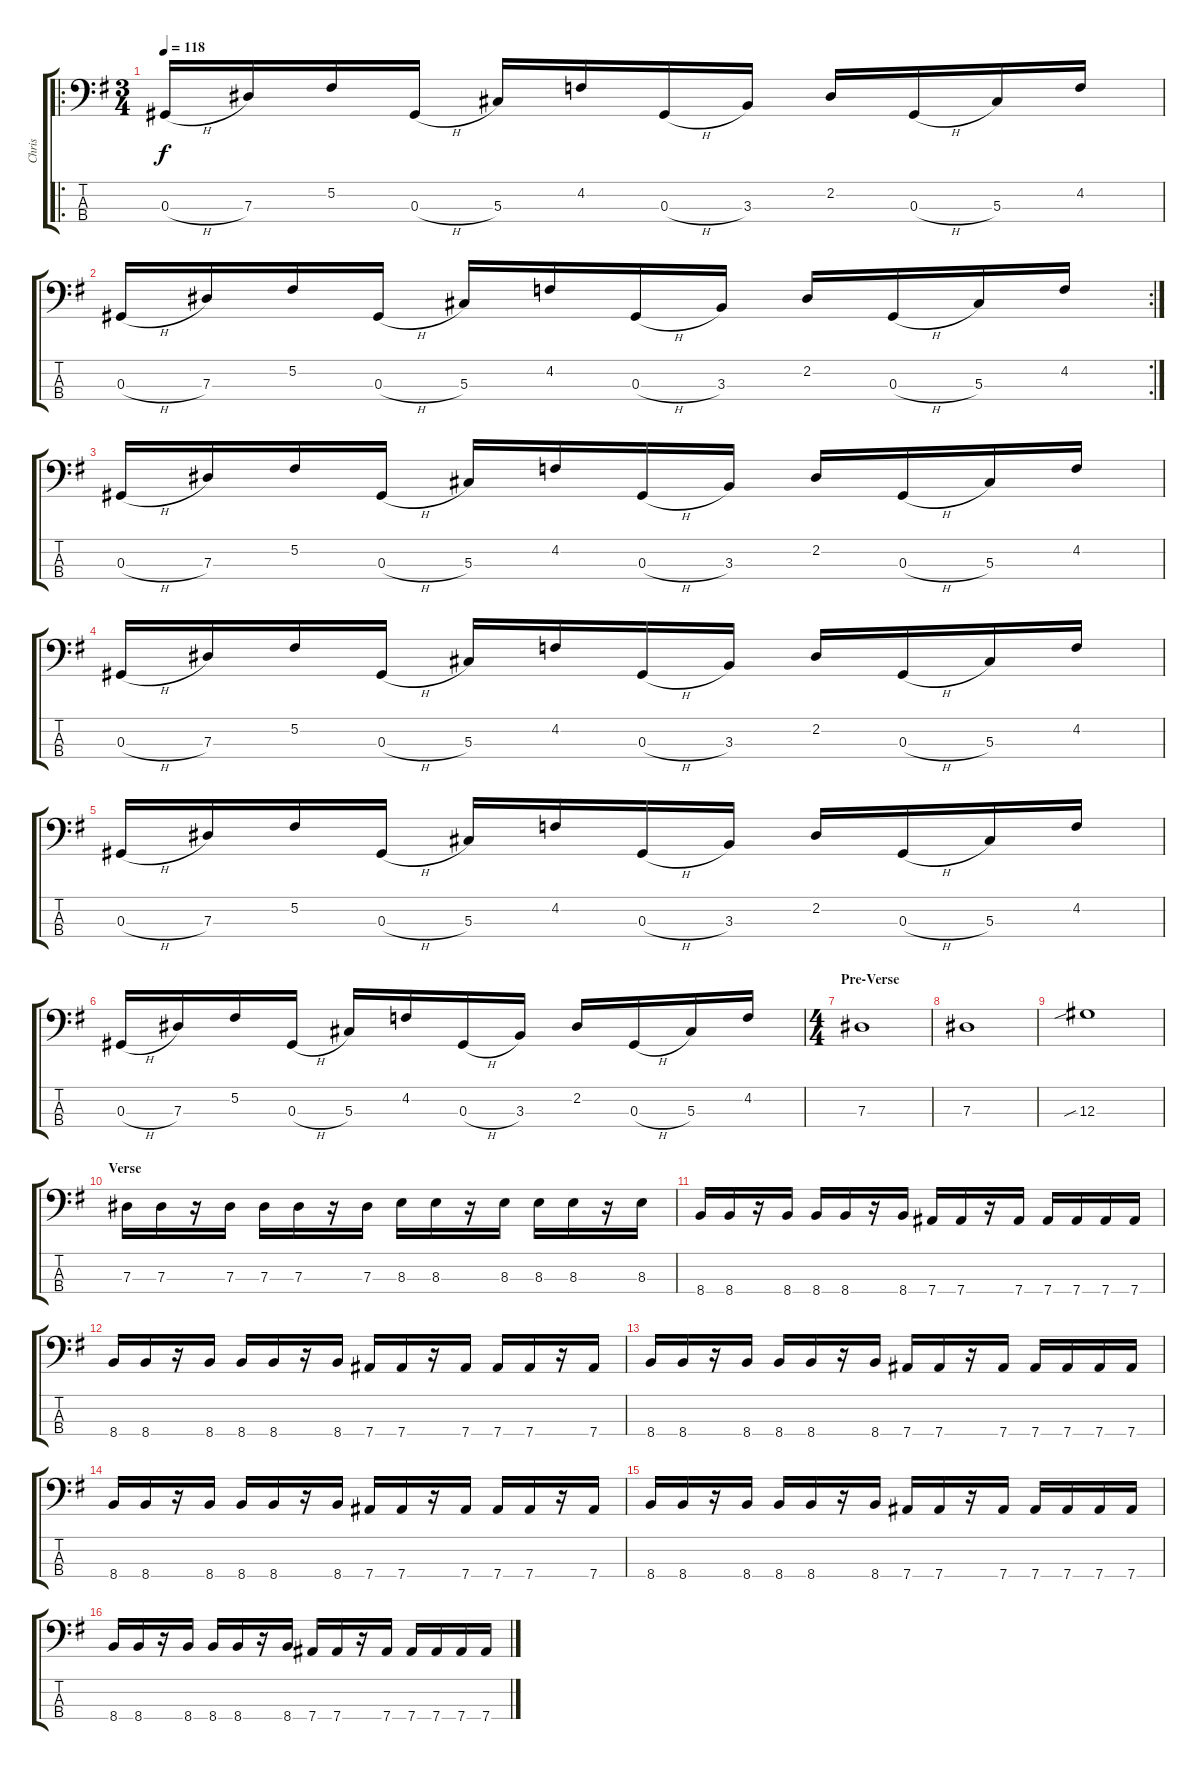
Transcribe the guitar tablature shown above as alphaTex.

\track ("Chris" "Chris") {instrument electricbasspick}
\staff {score tabs}
\tuning (Gb2 Db2 Ab1 Eb1) {hide}
\ro
\ts (3 4)
\tempo 118
\clef f4
\ks g
0.3{h}.16{dy f instrument electricbasspick} 7.3.16 5.2.16 0.3{h}.16 5.3.16 4.2.16 0.3{h}.16 3.3.16 2.2.16 0.3{h}.16 5.3.16 4.2.16 |
\rc 2
0.3{h}.16 7.3.16 5.2.16 0.3{h}.16 5.3.16 4.2.16 0.3{h}.16 3.3.16 2.2.16 0.3{h}.16 5.3.16 4.2.16 |
0.3{h}.16 7.3.16 5.2.16 0.3{h}.16 5.3.16 4.2.16 0.3{h}.16 3.3.16 2.2.16 0.3{h}.16 5.3.16 4.2.16 |
0.3{h}.16 7.3.16 5.2.16 0.3{h}.16 5.3.16 4.2.16 0.3{h}.16 3.3.16 2.2.16 0.3{h}.16 5.3.16 4.2.16 |
0.3{h}.16 7.3.16 5.2.16 0.3{h}.16 5.3.16 4.2.16 0.3{h}.16 3.3.16 2.2.16 0.3{h}.16 5.3.16 4.2.16 |
0.3{h}.16 7.3.16 5.2.16 0.3{h}.16 5.3.16 4.2.16 0.3{h}.16 3.3.16 2.2.16 0.3{h}.16 5.3.16 4.2.16 |
\ts (4 4)
\section ("" "Pre-Verse")
7.3.1 |
7.3.1 |
12.3{sib}.1 |
\section ("" "Verse")
7.3.16 7.3.16 r.16 7.3.16 7.3.16 7.3.16 r.16 7.3.16 8.3.16 8.3.16 r.16 8.3.16 8.3.16 8.3.16 r.16 8.3.16 |
8.4.16 8.4.16 r.16 8.4.16 8.4.16 8.4.16 r.16 8.4.16 7.4.16 7.4.16 r.16 7.4.16 7.4.16 7.4.16 7.4.16 7.4.16 |
8.4.16 8.4.16 r.16 8.4.16 8.4.16 8.4.16 r.16 8.4.16 7.4.16 7.4.16 r.16 7.4.16 7.4.16 7.4.16 r.16 7.4.16 |
8.4.16 8.4.16 r.16 8.4.16 8.4.16 8.4.16 r.16 8.4.16 7.4.16 7.4.16 r.16 7.4.16 7.4.16 7.4.16 7.4.16 7.4.16 |
8.4.16 8.4.16 r.16 8.4.16 8.4.16 8.4.16 r.16 8.4.16 7.4.16 7.4.16 r.16 7.4.16 7.4.16 7.4.16 r.16 7.4.16 |
8.4.16 8.4.16 r.16 8.4.16 8.4.16 8.4.16 r.16 8.4.16 7.4.16 7.4.16 r.16 7.4.16 7.4.16 7.4.16 7.4.16 7.4.16 |
8.4.16 8.4.16 r.16 8.4.16 8.4.16 8.4.16 r.16 8.4.16 7.4.16 7.4.16 r.16 7.4.16 7.4.16 7.4.16 7.4.16 7.4.16
